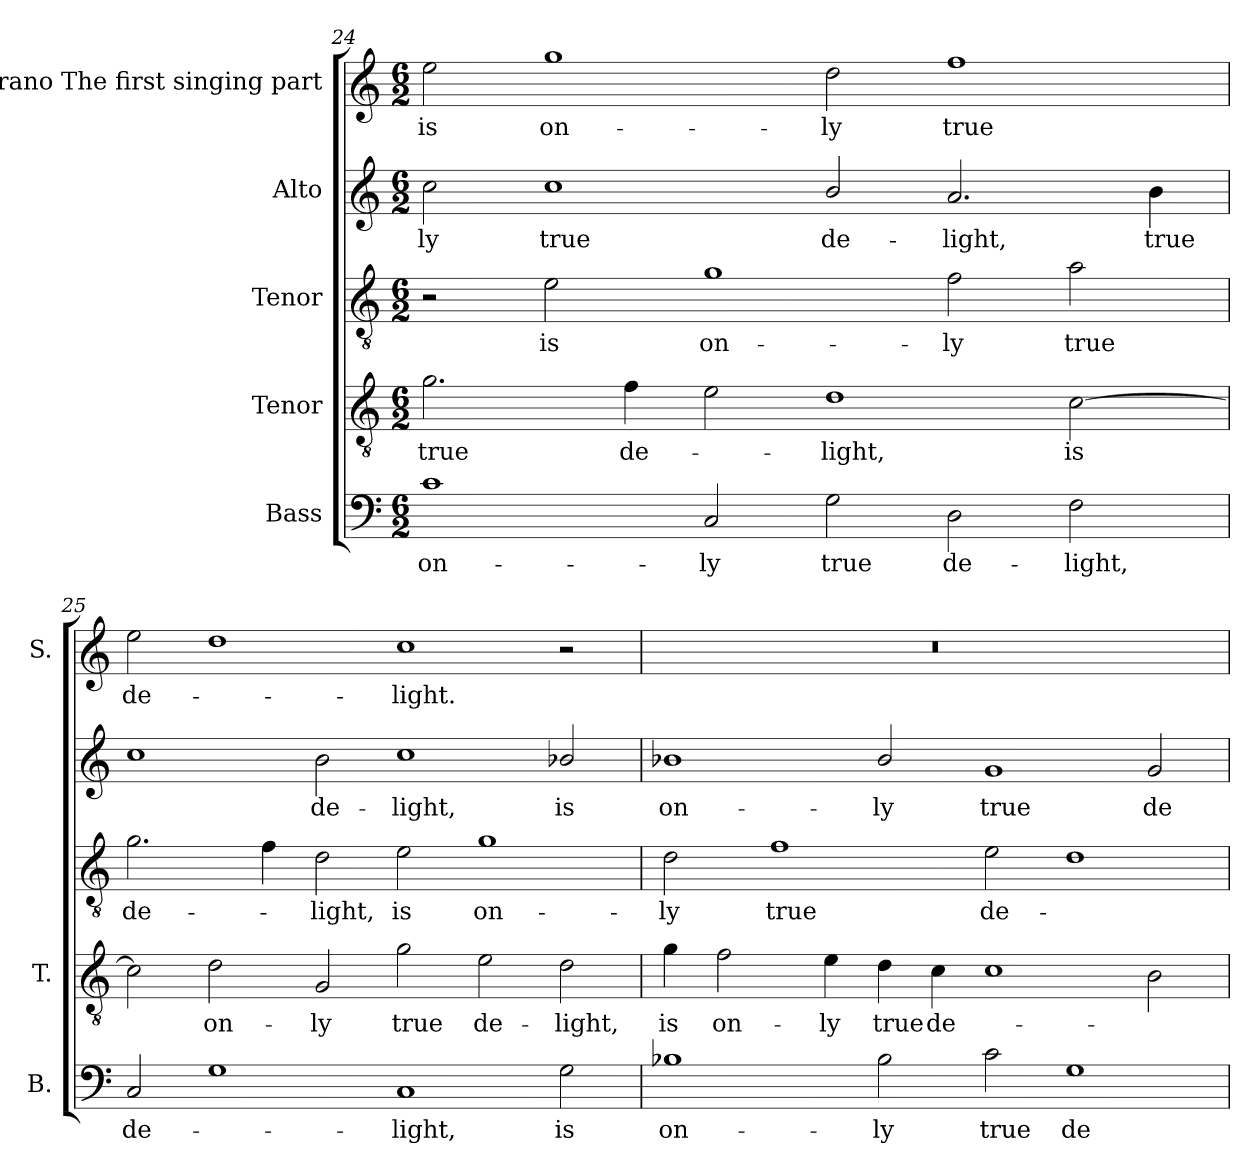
**kern	**text	**kern	**text	**kern	**text	**kern	**text	**kern	**text
*part5	*part5	*part4	*part4	*part3	*part3	*part2	*part2	*part1	*part1
*staff5	*staff5	*staff4	*staff4	*staff3	*staff3	*staff2	*staff2	*staff1	*staff1
*I"Bass	*	*I"Tenor	*	*I"Tenor	*	*I"Alto	*	*I"Soprano The first singing part	*
*I'B.	*	*I'T.	*	*	*	*	*	*I'S.	*
!!LO:LB:g=z
*clefF4	*	*clefGv2	*	*clefGv2	*	*clefG2	*	*clefG2	*
*	*	*ITrd7c12	*	*ITrd7c12	*	*ITrd7c12	*	*	*
*k[]	*	*k[]	*	*k[]	*	*k[]	*	*k[]	*
*C:	*	*C:	*	*C:	*	*C:	*	*C:	*
*M6/2	*	*M6/2	*	*M6/2	*	*M6/2	*	*M6/2	*
=24	=24	=24	=24	=24	=24	=24	=24	=24	=24
!	!LO:LY:b:color=#000000	!	!	!	!	!	!	!	!
!	!	!	!LO:LY:b:color=#000000	!	!	!	!	!	!
!	!	!	!	!	!	!	!LO:LY:b:color=#000000	!	!
!	!	!	!	!	!	!	!	!	!LO:LY:b:color=#000000
1ci	on-	2.Gi\	true	2r	.	2ci\	-ly	2eei\	is
!	!	!	!	!	!LO:LY:b:color=#000000	!	!	!	!
!	!	!	!	!	!	!	!LO:LY:b:color=#000000	!	!
!	!	!	!	!	!	!	!	!	!LO:LY:b:color=#000000
.	.	.	.	2Ei\	is	1ci	true	1ggi	on-
!	!	!	!LO:LY:b:color=#000000	!	!	!	!	!	!
.	.	4Fi\	de-	.	.	.	.	.	.
!	!LO:LY:b:color=#000000	!	!	!	!	!	!	!	!
!	!	!	!	!	!LO:LY:b:color=#000000	!	!	!	!
2Ci/	-ly	2Ei\	.	1Gi	on-	.	.	.	.
!	!LO:LY:b:color=#000000	!	!	!	!	!	!	!	!
!	!	!	!LO:LY:b:color=#000000	!	!	!	!	!	!
!	!	!	!	!	!	!	!LO:LY:b:color=#000000	!	!
!	!	!	!	!	!	!	!	!	!LO:LY:b:color=#000000
2Gi\	true	1Di	-light,	.	.	2Bi/	de-	2ddi\	-ly
!	!LO:LY:b:color=#000000	!	!	!	!	!	!	!	!
!	!	!	!	!	!LO:LY:b:color=#000000	!	!	!	!
!	!	!	!	!	!	!	!LO:LY:b:color=#000000	!	!
!	!	!	!	!	!	!	!	!	!LO:LY:b:color=#000000
2Di\	de-	.	.	2Fi\	-ly	2.Ai/	-light,	1ffi	true
!	!LO:LY:b:color=#000000	!	!	!	!	!	!	!	!
!	!	!	!LO:LY:b:color=#000000	!	!	!	!	!	!
!	!	!	!	!	!LO:LY:b:color=#000000	!	!	!	!
2Fi\	-light,	[2Ci\	is	2Ai\	true	.	.	.	.
!	!	!	!	!	!	!	!LO:LY:b:color=#000000	!	!
.	.	.	.	.	.	4Bi\	true	.	.
=25	=25	=25	=25	=25	=25	=25	=25	=25	=25
!	!LO:LY:b:color=#000000	!	!	!	!	!	!	!	!
!	!	!	!	!	!LO:LY:b:color=#000000	!	!	!	!
!	!	!	!	!	!	!	!	!	!LO:LY:b:color=#000000
2Ci/	de-	2Ci\]	.	2.Gi\	de-	1ci	.	2eei\	de-
!	!	!	!LO:LY:b:color=#000000	!	!	!	!	!	!
1Gi	.	2Di\	on-	.	.	.	.	1ddi	.
.	.	.	.	4Fi\	.	.	.	.	.
!	!	!	!LO:LY:b:color=#000000	!	!	!	!	!	!
!	!	!	!	!	!LO:LY:b:color=#000000	!	!	!	!
!	!	!	!	!	!	!	!LO:LY:b:color=#000000	!	!
.	.	2GGi/	-ly	2Di\	-light,	2Bi\	de-	.	.
!	!LO:LY:b:color=#000000	!	!	!	!	!	!	!	!
!	!	!	!LO:LY:b:color=#000000	!	!	!	!	!	!
!	!	!	!	!	!LO:LY:b:color=#000000	!	!	!	!
!	!	!	!	!	!	!	!LO:LY:b:color=#000000	!	!
!	!	!	!	!	!	!	!	!	!LO:LY:b:color=#000000
1Ci	-light,	2Gi\	true	2Ei\	is	1ci	-light,	1cci	-light.
!	!	!	!LO:LY:b:color=#000000	!	!	!	!	!	!
!	!	!	!	!	!LO:LY:b:color=#000000	!	!	!	!
.	.	2Ei\	de-	1Gi	on-	.	.	.	.
!	!LO:LY:b:color=#000000	!	!	!	!	!	!	!	!
!	!	!	!LO:LY:b:color=#000000	!	!	!	!	!	!
!	!	!	!	!	!	!	!LO:LY:b:color=#000000	!	!
2Gi\	is	2Di\	-light,	.	.	2B-Xi/	is	2r	.
=26	=26	=26	=26	=26	=26	=26	=26	=26	=26
!	!LO:LY:b:color=#000000	!	!	!	!	!	!	!	!
!	!	!	!LO:LY:b:color=#000000	!	!	!	!	!	!
!	!	!	!	!	!LO:LY:b:color=#000000	!	!	!	!
!	!	!	!	!	!	!	!LO:LY:b:color=#000000	!LO:N:vis=1	!
1B-Xi	on-	4Gi\	is	2Di\	-ly	1B-Xi	on-	0.r	.
!	!	!	!LO:LY:b:color=#000000	!	!	!	!	!	!
.	.	2Fi\	on-	.	.	.	.	.	.
!	!	!	!	!	!LO:LY:b:color=#000000	!	!	!	!
.	.	.	.	1Fi	true	.	.	.	.
!	!	!	!LO:LY:b:color=#000000	!	!	!	!	!	!
.	.	4Ei\	-ly	.	.	.	.	.	.
!	!LO:LY:b:color=#000000	!	!	!	!	!	!	!	!
!	!	!	!LO:LY:b:color=#000000	!	!	!	!	!	!
!	!	!	!	!	!	!	!LO:LY:b:color=#000000	!	!
2B-i\	-ly	4Di\	true	.	.	2B-i/	-ly	.	.
!	!	!	!LO:LY:b:color=#000000	!	!	!	!	!	!
.	.	4Ci\	de-	.	.	.	.	.	.
!	!LO:LY:b:color=#000000	!	!	!	!	!	!	!	!
!	!	!	!	!	!LO:LY:b:color=#000000	!	!	!	!
!	!	!	!	!	!	!	!LO:LY:b:color=#000000	!	!
2ci\	true	1Ci	.	2Ei\	de-	1Gi	true	.	.
!	!LO:LY:b:color=#000000	!	!	!	!	!	!	!	!
1Gi	de-	.	.	1Di	.	.	.	.	.
!	!	!	!	!	!	!	!LO:LY:b:color=#000000	!	!
.	.	2BBi\	.	.	.	2Gi/	de-	.	.
=	=	=	=	=	=	=	=	=	=
*-	*-	*-	*-	*-	*-	*-	*-	*-	*-
